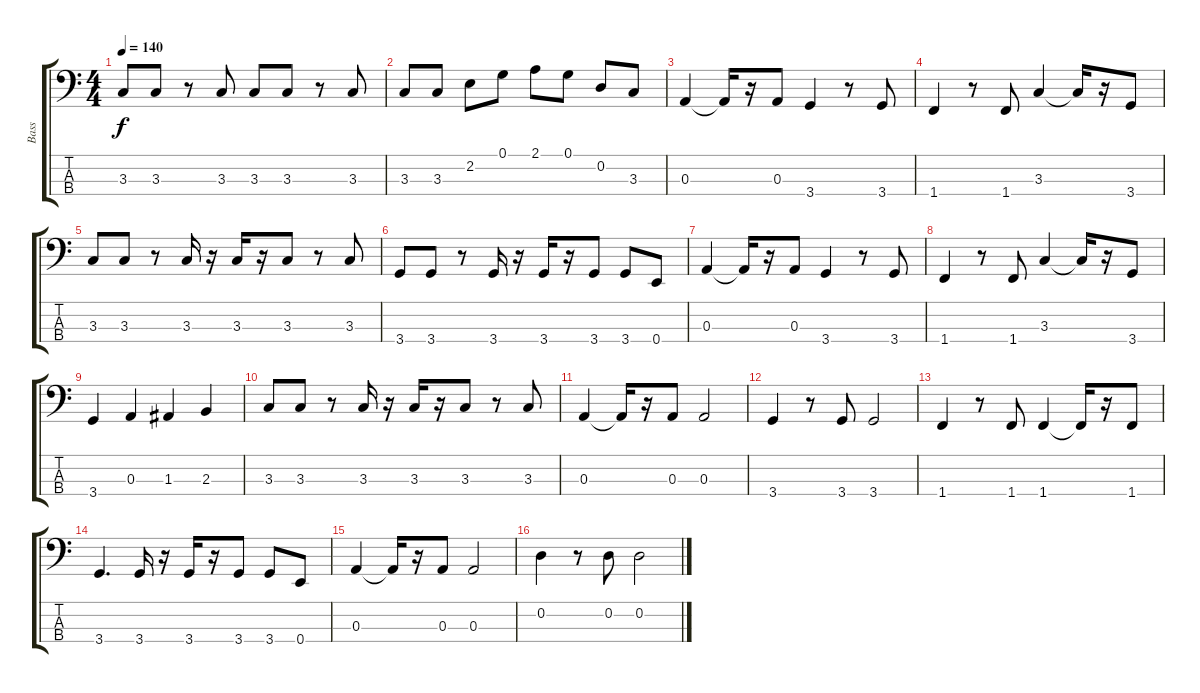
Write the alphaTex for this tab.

\track ("Bass" "Bass") {instrument electricbassfinger}
\staff {score tabs}
\tuning (G2 D2 A1 E1) {hide}
\ts (4 4)
\tempo 140
\clef f4
\ks c
3.3.8{dy f} 3.3.8 r.8 3.3.8 3.3.8 3.3.8 r.8 3.3.8 |
3.3.8 3.3.8 2.2.8 0.1.8 2.1.8 0.1.8 0.2.8 3.3.8 |
0.3.4 0.3{t}.16 r.16 0.3.8 3.4.4 r.8 3.4.8 |
1.4.4 r.8 1.4.8 3.3.4 3.3{t}.16 r.16 3.4.8 |
3.3.8 3.3.8 r.8 3.3.16 r.16 3.3.16 r.16 3.3.8 r.8 3.3.8 |
3.4.8 3.4.8 r.8 3.4.16 r.16 3.4.16 r.16 3.4.8 3.4.8 0.4.8 |
0.3.4 0.3{t}.16 r.16 0.3.8 3.4.4 r.8 3.4.8 |
1.4.4 r.8 1.4.8 3.3.4 3.3{t}.16 r.16 3.4.8 |
3.4.4 0.3.4 1.3.4 2.3.4 |
3.3.8 3.3.8 r.8 3.3.16 r.16 3.3.16 r.16 3.3.8 r.8 3.3.8 |
0.3.4 0.3{t}.16 r.16 0.3.8 0.3.2 |
3.4.4 r.8 3.4.8 3.4.2 |
1.4.4 r.8 1.4.8 1.4.4 1.4{t}.16 r.16 1.4.8 |
3.4.4{d} 3.4.16 r.16 3.4.16 r.16 3.4.8 3.4.8 0.4.8 |
0.3.4 0.3{t}.16 r.16 0.3.8 0.3.2 |
0.2.4 r.8 0.2.8 0.2.2
